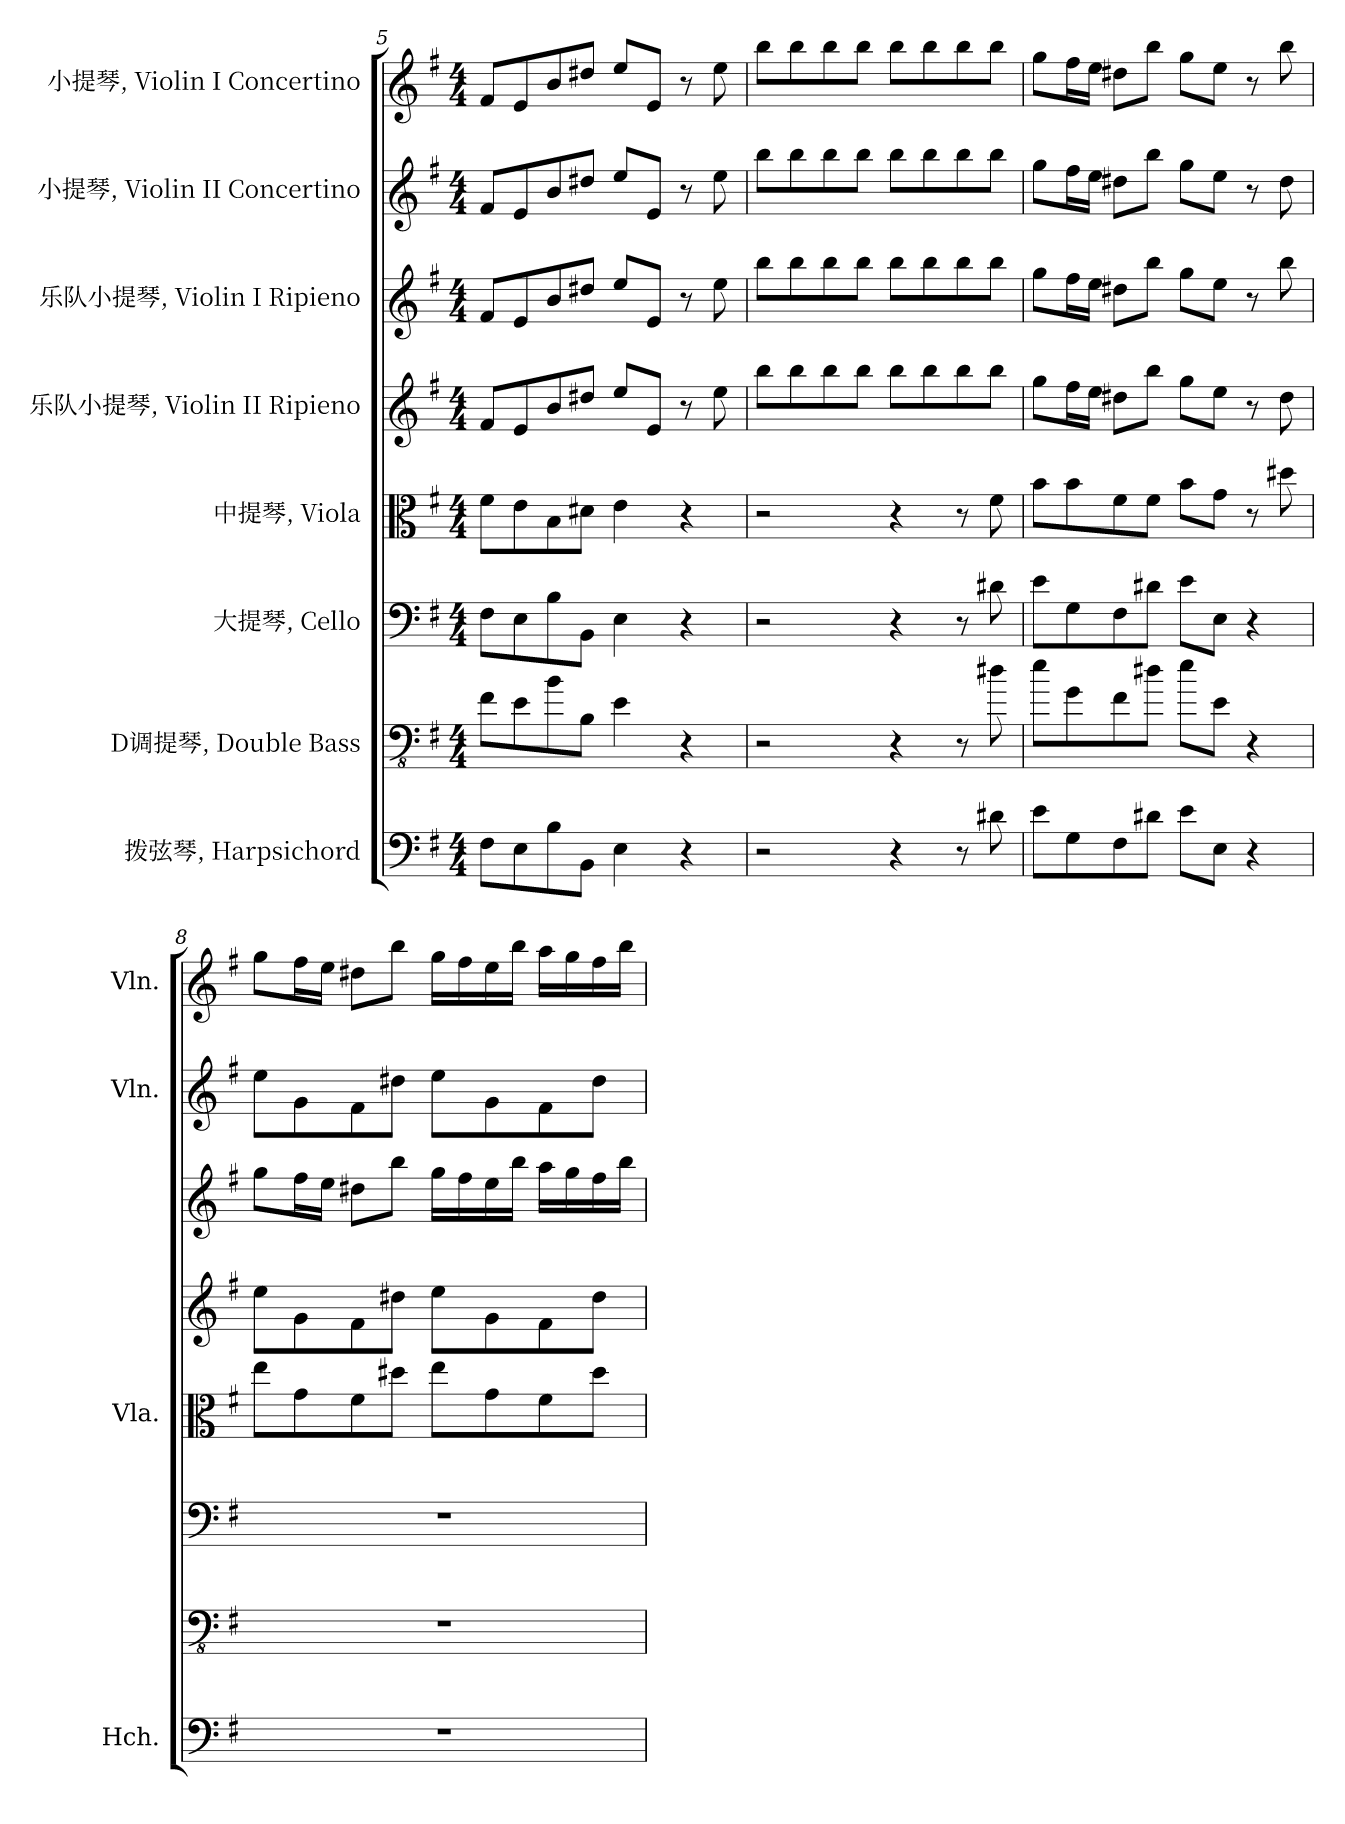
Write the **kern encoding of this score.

**kern	**kern	**kern	**kern	**kern	**kern	**kern	**kern
*part8	*part7	*part6	*part5	*part4	*part3	*part2	*part1
*staff8	*staff7	*staff6	*staff5	*staff4	*staff3	*staff2	*staff1
*I"拨弦琴, Harpsichord	*I"D调提琴, Double Bass	*I"大提琴, Cello	*I"中提琴, Viola	*I"乐队小提琴, Violin II Ripieno	*I"乐队小提琴, Violin  I Ripieno	*I"小提琴, Violin II Concertino	*I"小提琴, Violin  I Concertino
*I'Hch.	*	*	*I'Vla.	*	*	*I'Vln.	*I'Vln.
*clefF4	*clefFv4	*clefF4	*clefC3	*clefG2	*clefG2	*clefG2	*clefG2
*	*ITrd7c12	*	*	*	*	*	*
*k[f#]	*k[f#]	*k[f#]	*k[f#]	*k[f#]	*k[f#]	*k[f#]	*k[f#]
*M4/4	*M4/4	*M4/4	*M4/4	*M4/4	*M4/4	*M4/4	*M4/4
=5	=5	=5	=5	=5	=5	=5	=5
8F#\L	8FF#\L	8F#\L	8f#\L	8f#/L	8f#/L	8f#/L	8f#/L
8E\	8EE\	8E\	8e\	8e/	8e/	8e/	8e/
8B\	8BB\	8B\	8B\	8b/	8b/	8b/	8b/
8BB\J	8BBB\J	8BB\J	8d#X\J	8dd#X/J	8dd#X/J	8dd#X/J	8dd#X/J
4E\	4EE\	4E\	4e\	8ee/L	8ee/L	8ee/L	8ee/L
.	.	.	.	8e/J	8e/J	8e/J	8e/J
4r	4r	4r	4r	8r	8r	8r	8r
.	.	.	.	8ee\	8ee\	8ee\	8ee\
=6	=6	=6	=6	=6	=6	=6	=6
2r	2r	2r	2r	8bb\L	8bb\L	8bb\L	8bb\L
.	.	.	.	8bb\	8bb\	8bb\	8bb\
.	.	.	.	8bb\	8bb\	8bb\	8bb\
.	.	.	.	8bb\J	8bb\J	8bb\J	8bb\J
4r	4r	4r	4r	8bb\L	8bb\L	8bb\L	8bb\L
.	.	.	.	8bb\	8bb\	8bb\	8bb\
8r	8r	8r	8r	8bb\	8bb\	8bb\	8bb\
8d#X\	8D#X\	8d#X\	8f#\	8bb\J	8bb\J	8bb\J	8bb\J
=7	=7	=7	=7	=7	=7	=7	=7
8e\L	8E\L	8e\L	8b\L	8gg\L	8gg\L	8gg\L	8gg\L
8G\	8GG\	8G\	8b\	16ff#\L	16ff#\L	16ff#\L	16ff#\L
.	.	.	.	16ee\JJ	16ee\JJ	16ee\JJ	16ee\JJ
8F#\	8FF#\	8F#\	8f#\	8dd#X\L	8dd#X\L	8dd#X\L	8dd#X\L
8d#X\J	8D#X\J	8d#X\J	8f#\J	8bb\J	8bb\J	8bb\J	8bb\J
8e\L	8E\L	8e\L	8b\L	8gg\L	8gg\L	8gg\L	8gg\L
8E\J	8EE\J	8E\J	8g\J	8ee\J	8ee\J	8ee\J	8ee\J
4r	4r	4r	8r	8r	8r	8r	8r
.	.	.	8dd#X\	8dd#\	8bb\	8dd#\	8bb\
!!LO:PB:g=z
=8	=8	=8	=8	=8	=8	=8	=8
1r	1r	1r	8ee\L	8ee\L	8gg\L	8ee\L	8gg\L
.	.	.	8g\	8g\	16ff#\L	8g\	16ff#\L
.	.	.	.	.	16ee\JJ	.	16ee\JJ
.	.	.	8f#\	8f#\	8dd#X\L	8f#\	8dd#X\L
.	.	.	8dd#X\J	8dd#X\J	8bb\J	8dd#X\J	8bb\J
.	.	.	8ee\L	8ee\L	16gg\LL	8ee\L	16gg\LL
.	.	.	.	.	16ff#\	.	16ff#\
.	.	.	8g\	8g\	16ee\	8g\	16ee\
.	.	.	.	.	16bb\JJ	.	16bb\JJ
.	.	.	8f#\	8f#\	16aa\LL	8f#\	16aa\LL
.	.	.	.	.	16gg\	.	16gg\
.	.	.	8dd#\J	8dd#\J	16ff#\	8dd#\J	16ff#\
.	.	.	.	.	16bb\JJ	.	16bb\JJ
=	=	=	=	=	=	=	=
*-	*-	*-	*-	*-	*-	*-	*-
